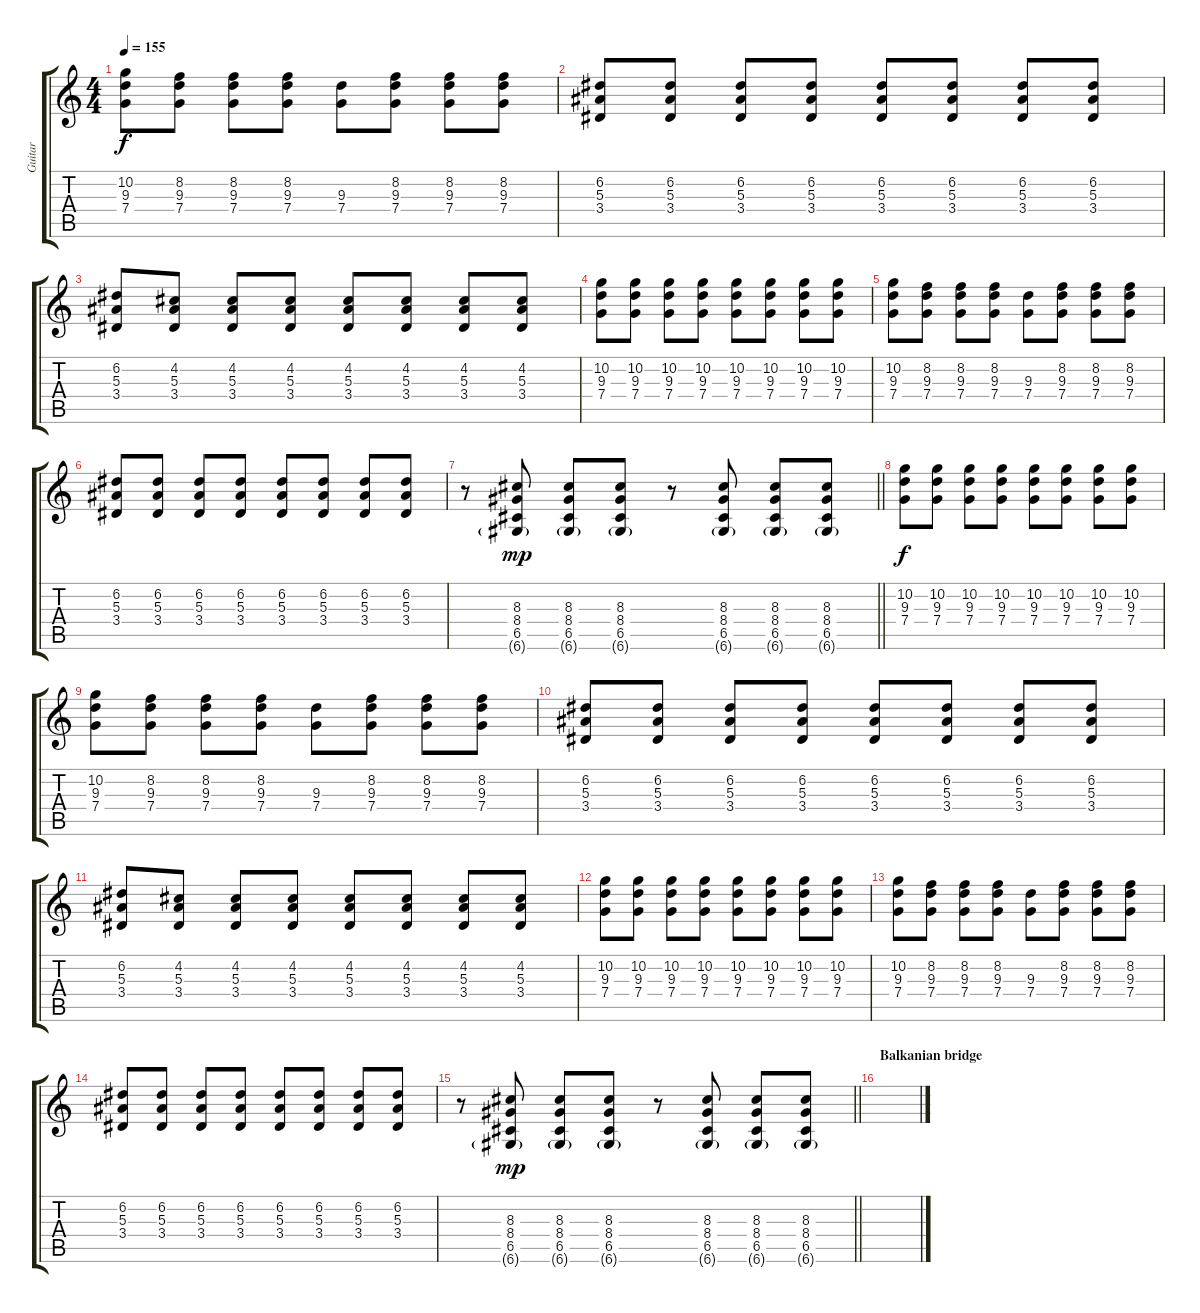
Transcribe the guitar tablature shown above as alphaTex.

\track ("Guitar" "Guitar") {instrument distortionguitar}
\staff {score tabs}
\tuning (D4 A3 F3 C3 G2 D2) {hide}
\ts (4 4)
\tempo 155
\clef g2
\ks c
(10.2 9.3 7.4).8{dy f} (8.2 9.3 7.4).8 (8.2 9.3 7.4).8 (8.2 9.3 7.4).8 (9.3 7.4).8 (8.2 9.3 7.4).8 (8.2 9.3 7.4).8 (8.2 9.3 7.4).8 |
(6.2 5.3 3.4).8 (6.2 5.3 3.4).8 (6.2 5.3 3.4).8 (6.2 5.3 3.4).8 (6.2 5.3 3.4).8 (6.2 5.3 3.4).8 (6.2 5.3 3.4).8 (6.2 5.3 3.4).8 |
(6.2 5.3 3.4).8 (4.2 5.3 3.4).8 (4.2 5.3 3.4).8 (4.2 5.3 3.4).8 (4.2 5.3 3.4).8 (4.2 5.3 3.4).8 (4.2 5.3 3.4).8 (4.2 5.3 3.4).8 |
(10.2 9.3 7.4).8 (10.2 9.3 7.4).8 (10.2 9.3 7.4).8 (10.2 9.3 7.4).8 (10.2 9.3 7.4).8 (10.2 9.3 7.4).8 (10.2 9.3 7.4).8 (10.2 9.3 7.4).8 |
(10.2 9.3 7.4).8 (8.2 9.3 7.4).8 (8.2 9.3 7.4).8 (8.2 9.3 7.4).8 (9.3 7.4).8 (8.2 9.3 7.4).8 (8.2 9.3 7.4).8 (8.2 9.3 7.4).8 |
(6.2 5.3 3.4).8 (6.2 5.3 3.4).8 (6.2 5.3 3.4).8 (6.2 5.3 3.4).8 (6.2 5.3 3.4).8 (6.2 5.3 3.4).8 (6.2 5.3 3.4).8 (6.2 5.3 3.4).8 |
\barLineRight lightlight
r.8 (8.3 8.4 6.5 6.6{g}).8{dy mp} (8.3 8.4 6.5 6.6{g}).8 (8.3 8.4 6.5 6.6{g}).8 r.8 (8.3 8.4 6.5 6.6{g}).8 (8.3 8.4 6.5 6.6{g}).8 (8.3 8.4 6.5 6.6{g}).8 |
(10.2 9.3 7.4).8{dy f} (10.2 9.3 7.4).8 (10.2 9.3 7.4).8 (10.2 9.3 7.4).8 (10.2 9.3 7.4).8 (10.2 9.3 7.4).8 (10.2 9.3 7.4).8 (10.2 9.3 7.4).8 |
(10.2 9.3 7.4).8 (8.2 9.3 7.4).8 (8.2 9.3 7.4).8 (8.2 9.3 7.4).8 (9.3 7.4).8 (8.2 9.3 7.4).8 (8.2 9.3 7.4).8 (8.2 9.3 7.4).8 |
(6.2 5.3 3.4).8 (6.2 5.3 3.4).8 (6.2 5.3 3.4).8 (6.2 5.3 3.4).8 (6.2 5.3 3.4).8 (6.2 5.3 3.4).8 (6.2 5.3 3.4).8 (6.2 5.3 3.4).8 |
(6.2 5.3 3.4).8 (4.2 5.3 3.4).8 (4.2 5.3 3.4).8 (4.2 5.3 3.4).8 (4.2 5.3 3.4).8 (4.2 5.3 3.4).8 (4.2 5.3 3.4).8 (4.2 5.3 3.4).8 |
(10.2 9.3 7.4).8 (10.2 9.3 7.4).8 (10.2 9.3 7.4).8 (10.2 9.3 7.4).8 (10.2 9.3 7.4).8 (10.2 9.3 7.4).8 (10.2 9.3 7.4).8 (10.2 9.3 7.4).8 |
(10.2 9.3 7.4).8 (8.2 9.3 7.4).8 (8.2 9.3 7.4).8 (8.2 9.3 7.4).8 (9.3 7.4).8 (8.2 9.3 7.4).8 (8.2 9.3 7.4).8 (8.2 9.3 7.4).8 |
(6.2 5.3 3.4).8 (6.2 5.3 3.4).8 (6.2 5.3 3.4).8 (6.2 5.3 3.4).8 (6.2 5.3 3.4).8 (6.2 5.3 3.4).8 (6.2 5.3 3.4).8 (6.2 5.3 3.4).8 |
\barLineRight lightlight
r.8 (8.3 8.4 6.5 6.6{g}).8{dy mp} (8.3 8.4 6.5 6.6{g}).8 (8.3 8.4 6.5 6.6{g}).8 r.8 (8.3 8.4 6.5 6.6{g}).8 (8.3 8.4 6.5 6.6{g}).8 (8.3 8.4 6.5 6.6{g}).8 |
\section ("" "Balkanian bridge")
